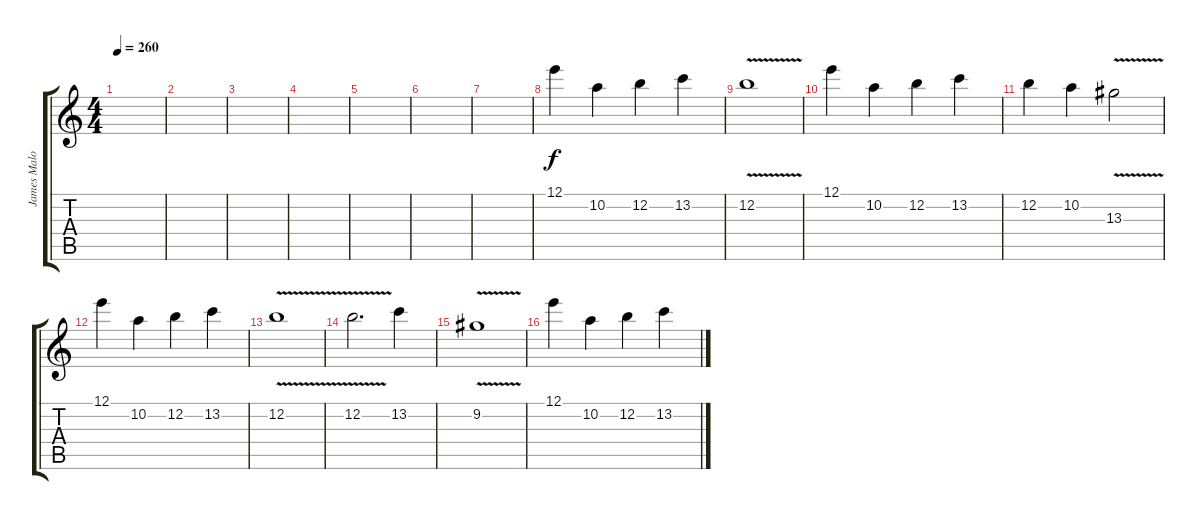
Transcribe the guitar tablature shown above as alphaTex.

\track ("James Malone Lead" "James Malo") {instrument distortionguitar}
\staff {score tabs}
\tuning (E4 B3 G3 D3 A2 E2) {hide}
\ts (4 4)
\tempo 260
\clef g2
\ks c
|
|
|
|
|
|
|
12.1.4 10.2.4 12.2.4 13.2.4 |
12.2{v}.1 |
12.1.4 10.2.4 12.2.4 13.2.4 |
12.2.4 10.2.4 13.3{v}.2 |
12.1.4 10.2.4 12.2.4 13.2.4 |
12.2{v}.1 |
12.2{v}.2{d} 13.2.4 |
9.2{v}.1 |
12.1.4 10.2.4 12.2.4 13.2.4
